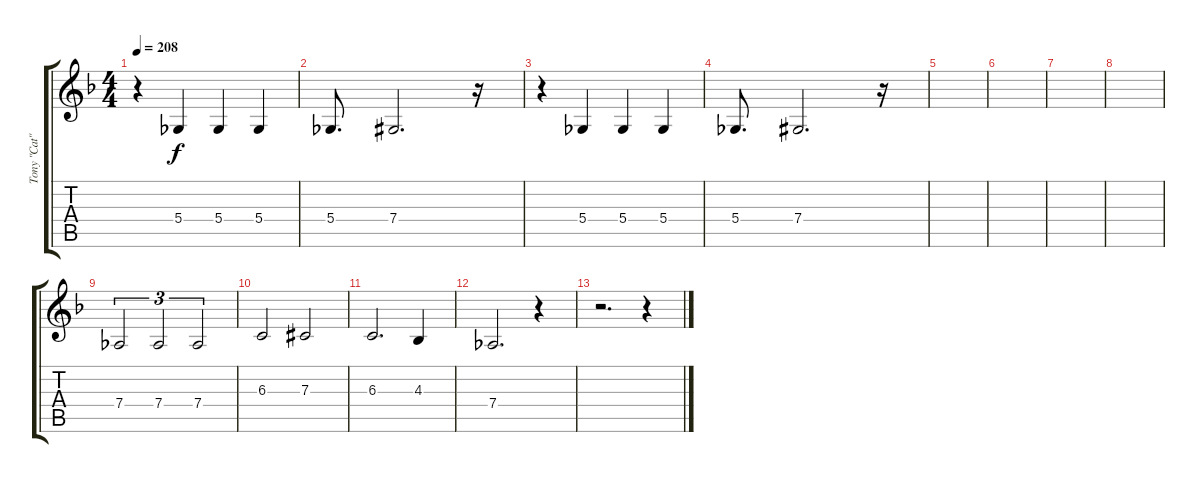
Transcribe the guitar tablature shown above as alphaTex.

\track ("Tony \"Cat\" Martin" "Tony \"Cat\"") {instrument stringensemble1}
\staff {score tabs}
\tuning (Eb4 Bb3 Gb3 Db3 Ab2 Eb2) {hide}
\ts (4 4)
\tempo 208
\clef g2
\ks f
r.4{dy f} 5.4.4 5.4.4 5.4.4 |
5.4.8{d} 7.4{acc #}.2{d} r.16 |
r.4 5.4.4 5.4.4 5.4.4 |
5.4.8{d} 7.4{acc #}.2{d} r.16 |
|
|
|
|
7.4.2{tu (3 2)} 7.4.2{tu (3 2)} 7.4.2{tu (3 2)} |
6.3.2 7.3{acc #}.2 |
6.3.2{d} 4.3.4 |
7.4.2{d} r.4 |
r.2{d} r.4
